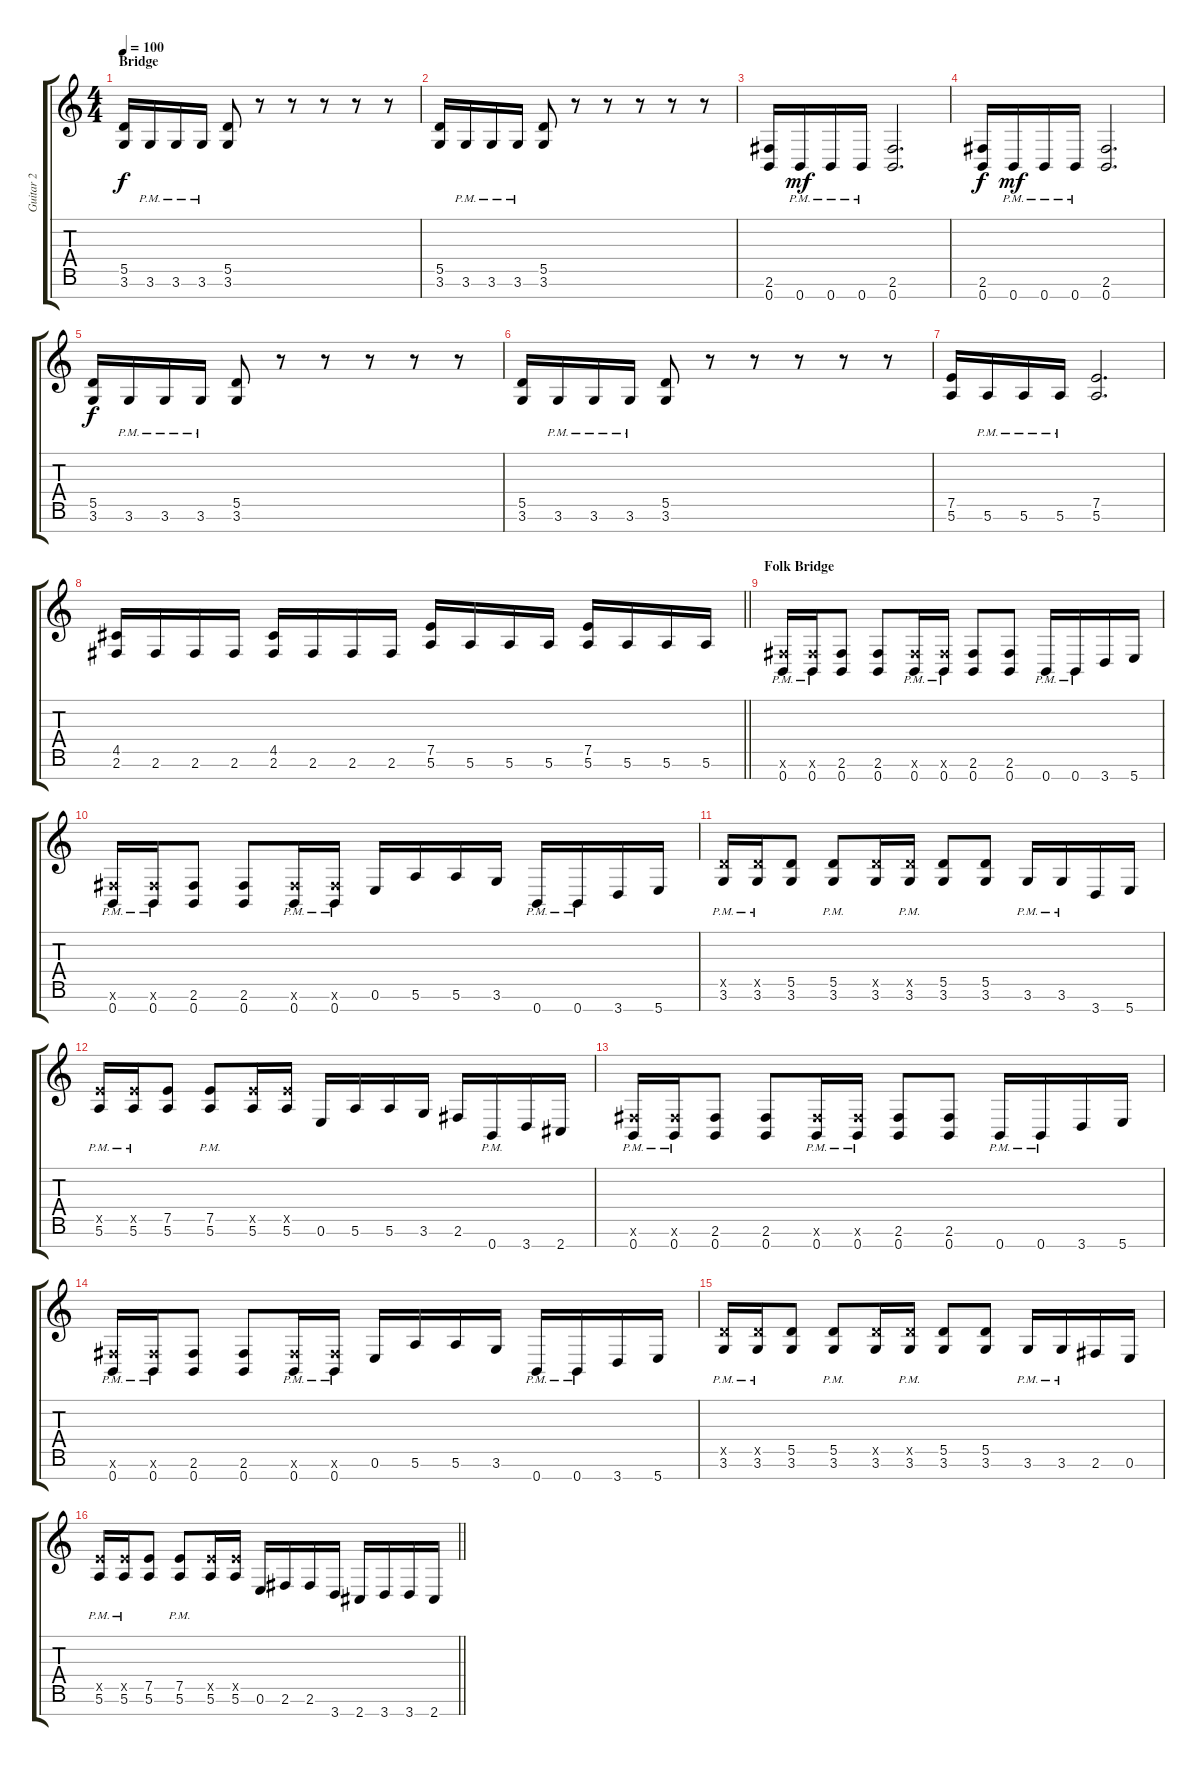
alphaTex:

\track ("Guitar 2" "Guitar 2") {instrument overdrivenguitar}
\staff {score tabs}
\tuning (E4 B3 G3 D3 A2 E2 B1) {hide}
\ts (4 4)
\section ("" "Bridge")
\tempo 100
\clef g2
\ks c
(5.5 3.6).16{dy f} 3.6{pm}.16 3.6{pm}.16 3.6{pm}.16 (5.5 3.6).8 r.8 r.8 r.8 r.8 r.8 |
(5.5 3.6).16 3.6{pm}.16 3.6{pm}.16 3.6{pm}.16 (5.5 3.6).8 r.8 r.8 r.8 r.8 r.8 |
(2.6 0.7).16 0.7{pm}.16{dy mf} 0.7{pm}.16 0.7{pm}.16 (2.6 0.7).2{d} |
(2.6 0.7).16{dy f} 0.7{pm}.16{dy mf} 0.7{pm}.16 0.7{pm}.16 (2.6 0.7).2{d} |
(5.5 3.6).16{dy f} 3.6{pm}.16 3.6{pm}.16 3.6{pm}.16 (5.5 3.6).8 r.8 r.8 r.8 r.8 r.8 |
(5.5 3.6).16 3.6{pm}.16 3.6{pm}.16 3.6{pm}.16 (5.5 3.6).8 r.8 r.8 r.8 r.8 r.8 |
(7.5 5.6).16 5.6{pm}.16 5.6{pm}.16 5.6{pm}.16 (7.5 5.6).2{d} |
\barLineRight lightlight
(4.5 2.6).16 2.6.16 2.6.16 2.6.16 (4.5 2.6).16 2.6.16 2.6.16 2.6.16 (7.5 5.6).16 5.6.16 5.6.16 5.6.16 (7.5 5.6).16 5.6.16 5.6.16 5.6.16 |
\section ("" "Folk Bridge")
(2.6{pm x} 0.7{pm}).16 (2.6{pm x} 0.7{pm}).16 (2.6 0.7).8 (2.6 0.7).8 (2.6{pm x} 0.7{pm}).16 (2.6{pm x} 0.7{pm}).16 (2.6 0.7).8 (2.6 0.7).8 0.7{pm}.16 0.7{pm}.16 3.7.16 5.7.16 |
(2.6{pm x} 0.7{pm}).16 (2.6{pm x} 0.7{pm}).16 (2.6 0.7).8 (2.6 0.7).8 (2.6{x} 0.7{pm}).16 (2.6{x} 0.7{pm}).16 0.6.16 5.6.16 5.6.16 3.6.16 0.7{pm}.16 0.7{pm}.16 3.7.16 5.7.16 |
(5.5{pm x} 3.6{pm}).16 (5.5{pm x} 3.6{pm}).16 (5.5 3.6).8 (5.5{pm} 3.6{pm}).8 (5.5{x} 3.6).16 (5.5{pm x} 3.6{pm}).16 (5.5 3.6).8 (5.5 3.6).8 3.6{pm}.16 3.6{pm}.16 3.7.16 5.7.16 |
(7.5{pm x} 5.6{pm}).16 (7.5{pm x} 5.6{pm}).16 (7.5 5.6).8 (7.5{pm} 5.6{pm}).8 (7.5{x} 5.6).16 (7.5{x} 5.6).16 0.6.16 5.6.16 5.6.16 3.6.16 2.6.16 0.7{pm}.16 3.7.16 2.7.16 |
(2.6{pm x} 0.7{pm}).16 (2.6{pm x} 0.7{pm}).16 (2.6 0.7).8 (2.6 0.7).8 (2.6{pm x} 0.7{pm}).16 (2.6{pm x} 0.7{pm}).16 (2.6 0.7).8 (2.6 0.7).8 0.7{pm}.16 0.7{pm}.16 3.7.16 5.7.16 |
(2.6{pm x} 0.7{pm}).16 (2.6{pm x} 0.7{pm}).16 (2.6 0.7).8 (2.6 0.7).8 (2.6{x} 0.7{pm}).16 (2.6{x} 0.7{pm}).16 0.6.16 5.6.16 5.6.16 3.6.16 0.7{pm}.16 0.7{pm}.16 3.7.16 5.7.16 |
(5.5{pm x} 3.6{pm}).16 (5.5{pm x} 3.6{pm}).16 (5.5 3.6).8 (5.5{pm} 3.6{pm}).8 (5.5{x} 3.6).16 (5.5{pm x} 3.6{pm}).16 (5.5 3.6).8 (5.5 3.6).8 3.6{pm}.16 3.6{pm}.16 2.6.16 0.6.16 |
\barLineRight lightlight
(7.5{pm x} 5.6{pm}).16 (7.5{pm x} 5.6{pm}).16 (7.5 5.6).8 (7.5{pm} 5.6{pm}).8 (7.5{x} 5.6).16 (7.5{x} 5.6).16 0.6.16 2.6.16 2.6.16 3.7.16 2.7.16 3.7.16 3.7.16 2.7.16
